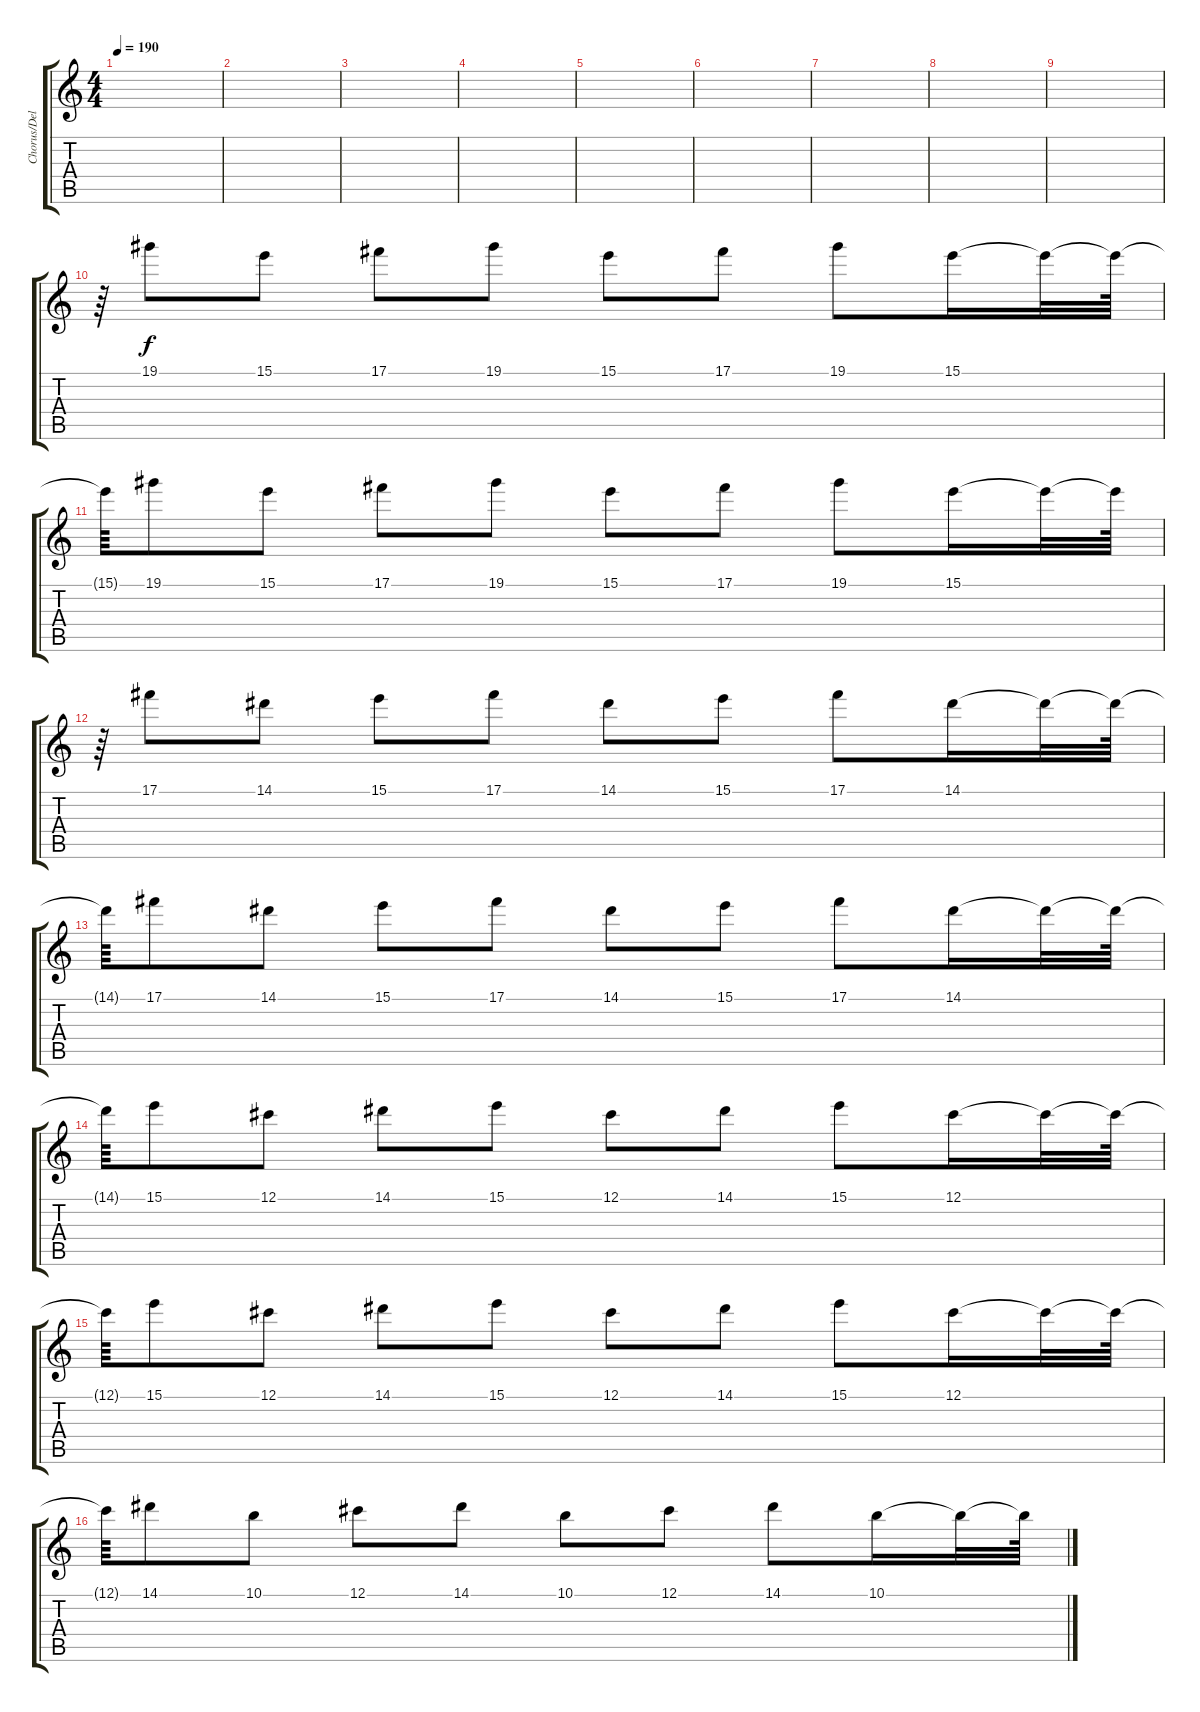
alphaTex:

\track ("Chorus/Delay" "Chorus/Del") {instrument overdrivenguitar}
\staff {score tabs}
\tuning (Db4 Ab3 E3 B2 Gb2 Db2) {hide}
\ts (4 4)
\tempo 190
\clef g2
\ks c
|
|
|
|
|
|
|
|
|
r.64 19.1.8 15.1.8 17.1.8 19.1.8 15.1.8 17.1.8 19.1.8 15.1.16 15.1{t}.32 15.1{t}.64 |
15.1{t}.64 19.1.8 15.1.8 17.1.8 19.1.8 15.1.8 17.1.8 19.1.8 15.1.16 15.1{t}.32 15.1{t}.64 |
r.64 17.1.8 14.1.8 15.1.8 17.1.8 14.1.8 15.1.8 17.1.8 14.1.16 14.1{t}.32 14.1{t}.64 |
14.1{t}.64 17.1.8 14.1.8 15.1.8 17.1.8 14.1.8 15.1.8 17.1.8 14.1.16 14.1{t}.32 14.1{t}.64 |
14.1{t}.64 15.1.8 12.1.8 14.1.8 15.1.8 12.1.8 14.1.8 15.1.8 12.1.16 12.1{t}.32 12.1{t}.64 |
12.1{t}.64 15.1.8 12.1.8 14.1.8 15.1.8 12.1.8 14.1.8 15.1.8 12.1.16 12.1{t}.32 12.1{t}.64 |
12.1{t}.64 14.1.8 10.1.8 12.1.8 14.1.8 10.1.8 12.1.8 14.1.8 10.1.16 10.1{t}.32 10.1{t}.64
